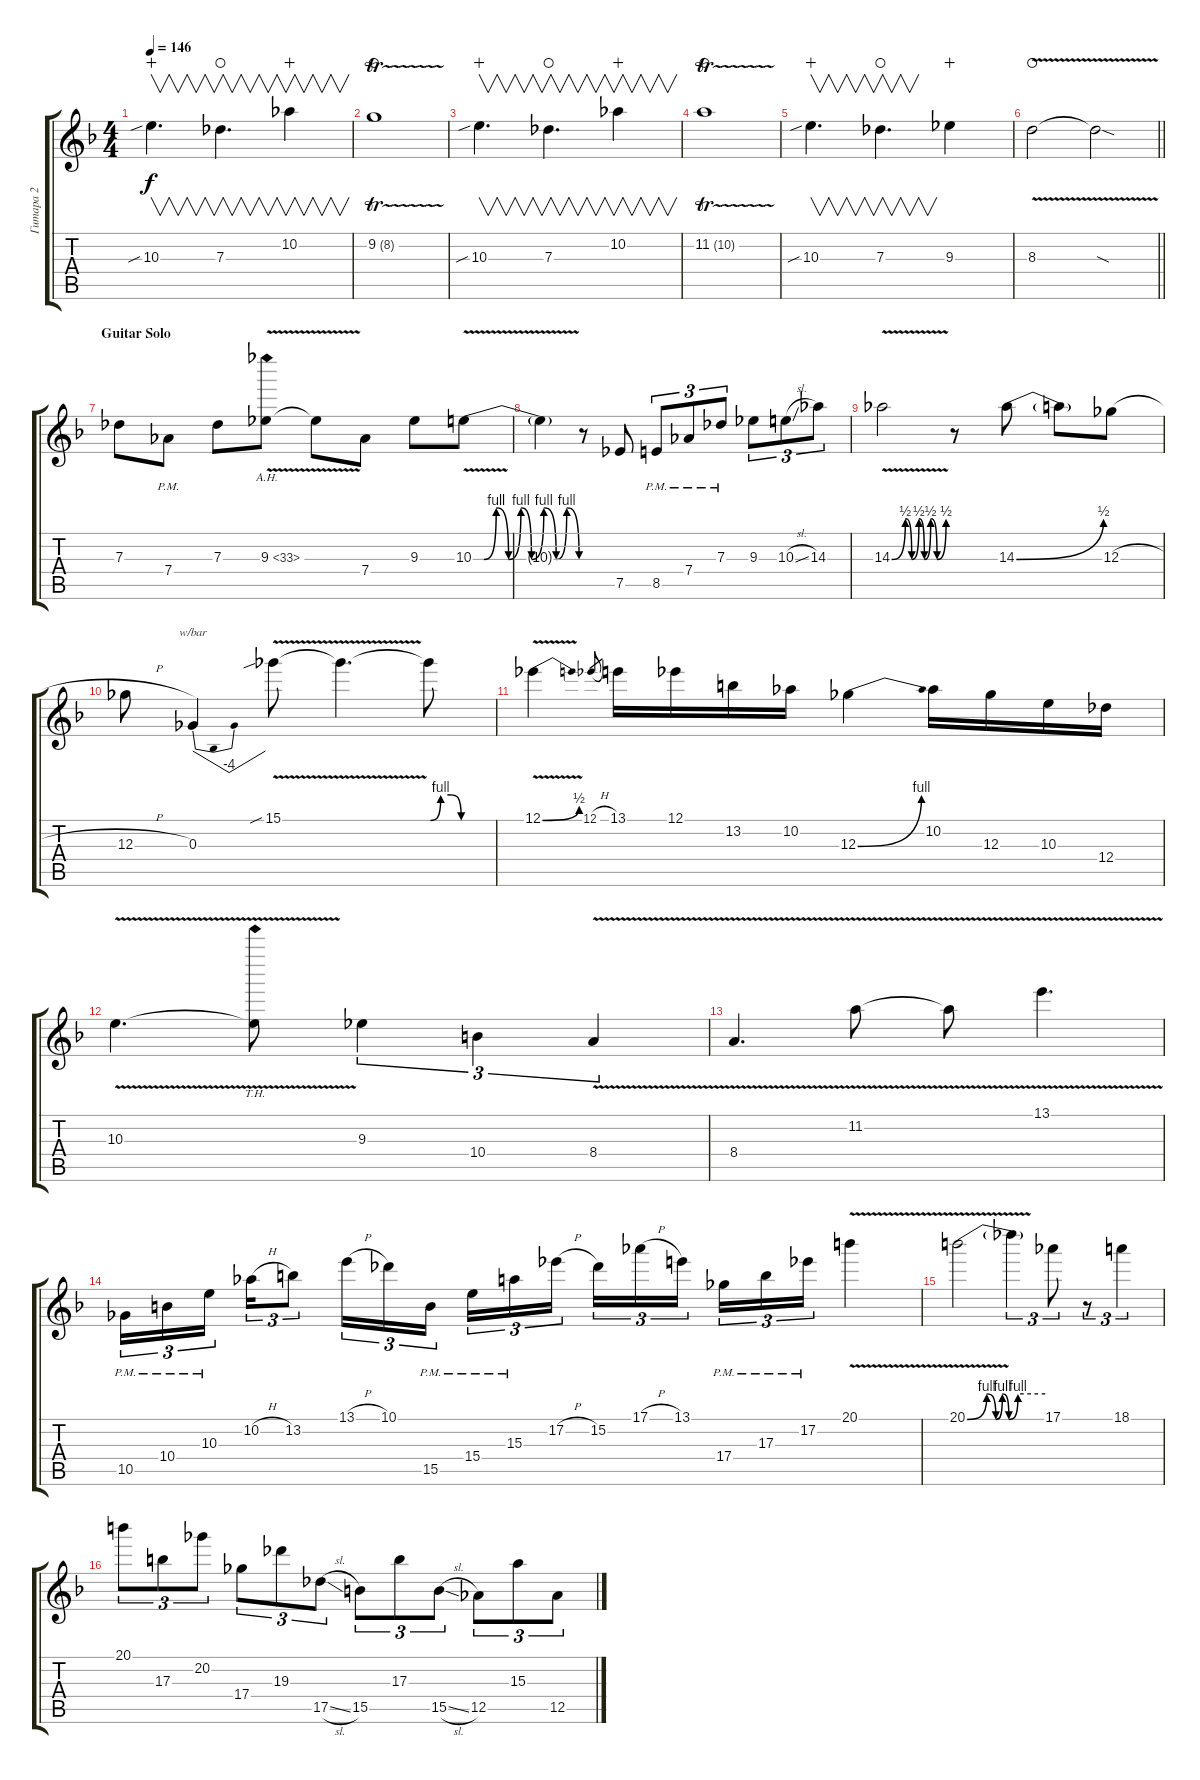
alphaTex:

\track ("Гитара 2" "Гитара 2") {instrument distortionguitar}
\staff {score tabs}
\tuning (Eb4 Bb3 Gb3 Db3 Ab2 Db2) {hide}
\ts (4 4)
\tempo 146
\clef g2
\ks dminor
10.3{sib}.4{v d dy f wahc} 7.3.4{v d waho} 10.2.4{v wahc} |
9.2{tr (8 16)}.1{waho} |
10.3{sib}.4{v d wahc} 7.3.4{v d waho} 10.2.4{v wahc} |
11.2{tr (10 16)}.1{waho} |
10.3{sib}.4{v d wahc} 7.3.4{v d waho} 9.3.4{wahc} |
\barLineRight lightlight
8.3{v}.2{waho} 8.3{sod t}.2 |
\section ("" "Guitar Solo")
7.3.8{volume 12} 7.4{pm}.8 7.3.8 9.3{ah 24 v}.8 9.3{t}.8 7.4.8 9.3.8 10.3{be (custom 0 0 6 0 13 4 20 0 27 4 33 0 40 4 47 0 53 4 60 0) v}.8 |
10.3{t}.4 r.8 7.5.8 8.5{pm}.8{tu (3 2)} 7.4{pm}.8{tu (3 2)} 7.3{pm}.8{tu (3 2)} 9.3.8{tu (3 2)} 10.3{sl}.8{tu (3 2)} 14.3.8{tu (3 2)} |
14.3{be (custom 0 0 15 2 22 0 30 2 36 0 43 2 50 0 60 2) v}.2 r.8 14.3{be (bend 0 0 60 2)}.8 14.3{t}.8 12.3{h}.8 |
12.3{h}.8 0.3.4{tbe (dip default 0 0 50 -16 60 0)} 15.1{v sib}.8 15.1{t}.4{d} 15.1{be (custom 0 0 10 4 20 4 30 0 60 0) t}.8 |
12.1{be (bend 0 0 60 2) v}.4 12.1{h}.8{gr} 13.1.16 12.1.16 13.2.16 10.2.16 12.3{be (bend 0 0 60 4)}.4 10.2.16 12.3.16 10.3.16 12.4.16 |
10.3{v}.4{d} 10.3{th 22 t}.8 9.3.4{tu (3 2)} 10.4.4{tu (3 2)} 8.4{v}.4{tu (3 2)} |
8.4{v}.4{d} 11.2{v}.8 11.2{t}.8 13.1{v}.4{d} |
10.5{pm}.16{tu (3 2)} 10.4{pm}.16{tu (3 2)} 10.3{pm}.16{tu (3 2) beam splitsecondary} 10.2{h}.16{tu (3 2)} 13.2.8{tu (3 2)} 13.1{h}.16{tu (3 2)} 10.1.16{tu (3 2)} 15.5{pm}.16{tu (3 2) beam splitsecondary} 15.4{pm}.16{tu (3 2)} 15.3{pm}.16{tu (3 2)} 17.2{h}.16{tu (3 2)} 15.2.16{tu (3 2)} 17.1{h}.16{tu (3 2)} 13.1.16{tu (3 2) beam splitsecondary} 17.4{pm}.16{tu (3 2)} 17.3{pm}.16{tu (3 2)} 17.2{pm}.16{tu (3 2)} 20.1{v}.4 |
20.1{be (custom 0 0 15 4 22 0 27 4 32 0 39 4 60 4) v}.2 20.1{t}.4{tu (3 2)} 17.1.8{tu (3 2)} r.8{tu (3 2)} 18.1.4{tu (3 2)} |
20.1.8{tu (3 2)} 17.3.8{tu (3 2)} 20.2.8{tu (3 2)} 17.4.8{tu (3 2)} 19.3.8{tu (3 2)} 17.5{sl}.8{tu (3 2)} 15.5.8{tu (3 2)} 17.3.8{tu (3 2)} 15.5{sl}.8{tu (3 2)} 12.5.8{tu (3 2)} 15.3.8{tu (3 2)} 12.5.8{tu (3 2)}
